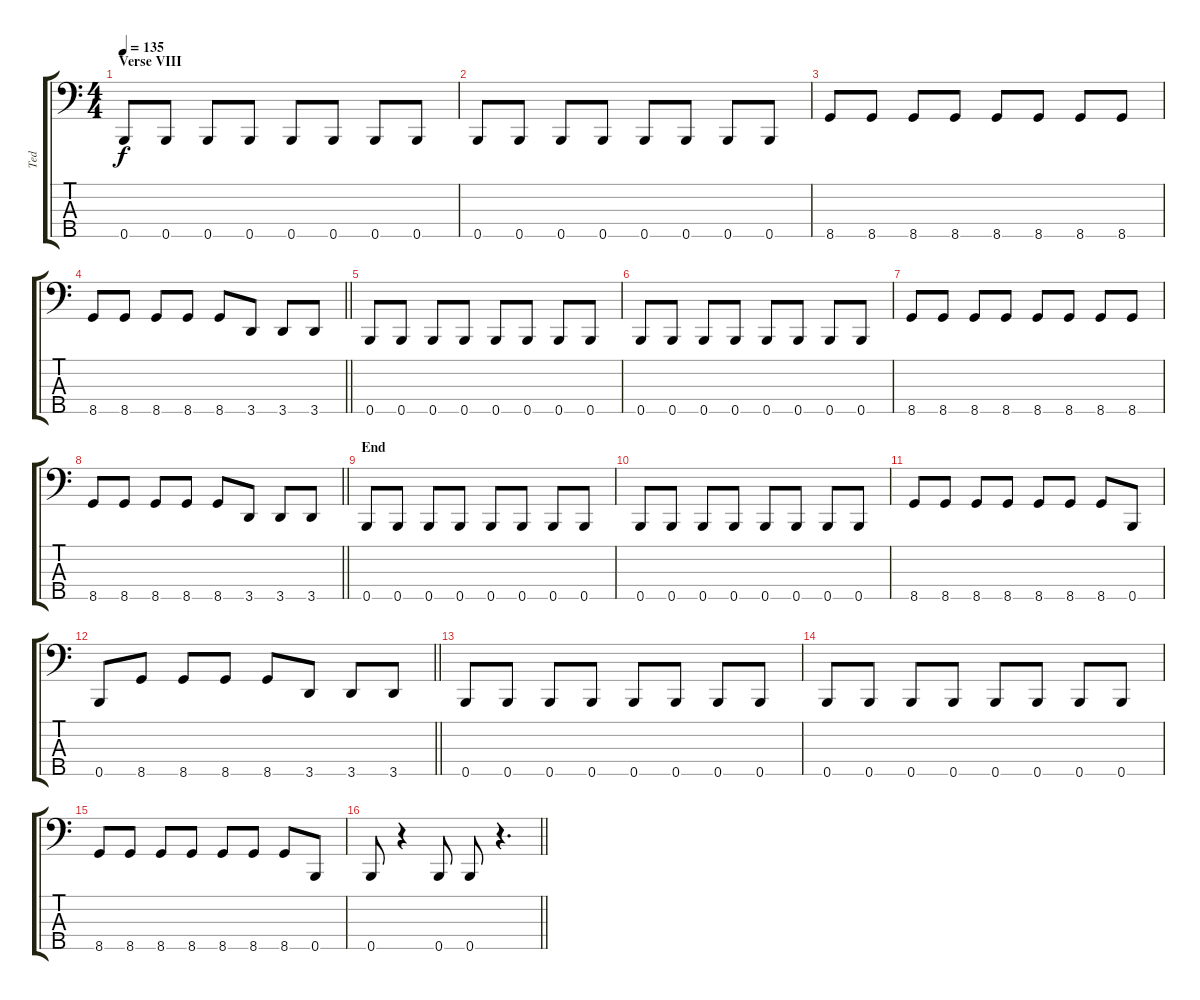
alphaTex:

\track ("Ted" "Ted") {instrument electricbassfinger}
\staff {score tabs}
\tuning (G2 D2 A1 E1 B0) {hide}
\ts (4 4)
\section ("" "Verse VIII")
\tempo 135
\clef f4
\ks c
0.5.8{dy f} 0.5.8 0.5.8 0.5.8 0.5.8 0.5.8 0.5.8 0.5.8 |
0.5.8 0.5.8 0.5.8 0.5.8 0.5.8 0.5.8 0.5.8 0.5.8 |
8.5.8 8.5.8 8.5.8 8.5.8 8.5.8 8.5.8 8.5.8 8.5.8 |
\barLineRight lightlight
8.5.8 8.5.8 8.5.8 8.5.8 8.5.8 3.5.8 3.5.8 3.5.8 |
\section ("" "")
0.5.8 0.5.8 0.5.8 0.5.8 0.5.8 0.5.8 0.5.8 0.5.8 |
0.5.8 0.5.8 0.5.8 0.5.8 0.5.8 0.5.8 0.5.8 0.5.8 |
8.5.8 8.5.8 8.5.8 8.5.8 8.5.8 8.5.8 8.5.8 8.5.8 |
\barLineRight lightlight
8.5.8 8.5.8 8.5.8 8.5.8 8.5.8 3.5.8 3.5.8 3.5.8 |
\section ("" "End")
0.5.8 0.5.8 0.5.8 0.5.8 0.5.8 0.5.8 0.5.8 0.5.8 |
0.5.8 0.5.8 0.5.8 0.5.8 0.5.8 0.5.8 0.5.8 0.5.8 |
8.5.8 8.5.8 8.5.8 8.5.8 8.5.8 8.5.8 8.5.8 0.5.8 |
\barLineRight lightlight
0.5.8 8.5.8 8.5.8 8.5.8 8.5.8 3.5.8 3.5.8 3.5.8 |
\section ("" "")
0.5.8 0.5.8 0.5.8 0.5.8 0.5.8 0.5.8 0.5.8 0.5.8 |
0.5.8 0.5.8 0.5.8 0.5.8 0.5.8 0.5.8 0.5.8 0.5.8 |
8.5.8 8.5.8 8.5.8 8.5.8 8.5.8 8.5.8 8.5.8 0.5.8 |
\barLineRight lightlight
0.5.8 r.4 0.5.8 0.5.8 r.4{d}
